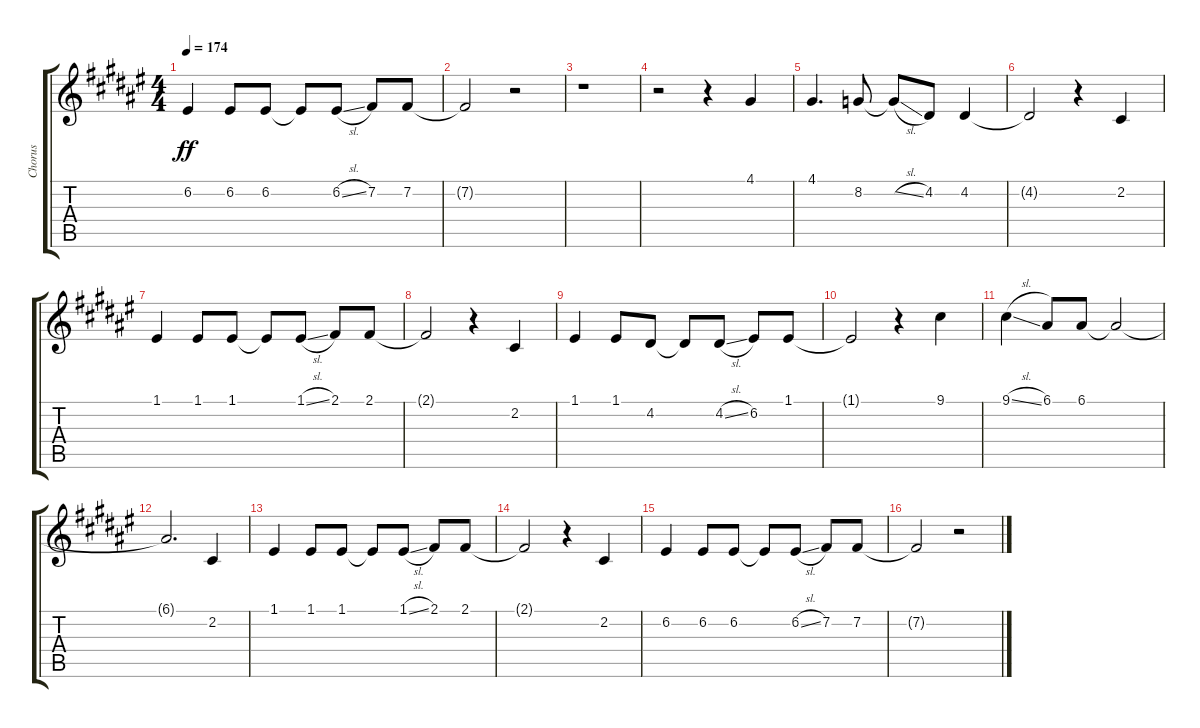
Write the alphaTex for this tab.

\track ("Chorus" "Chorus") {instrument voiceoohs}
\staff {score tabs}
\tuning (E4 B3 G3 D3 A2 E2) {hide}
\ts (4 4)
\tempo 174
\clef g2
\ks f#
6.2.4{dy ff} 6.2.8 6.2.8 6.2{t}.8 6.2{sl}.8 7.2.8 7.2.8 |
7.2{t}.2 r.2 |
r.1 |
r.2 r.4 4.1.4 |
4.1.4{d} 8.2.8 8.2{sl t}.8 4.2.8 4.2.4 |
4.2{t}.2 r.4 2.2.4 |
1.1.4 1.1.8 1.1.8 1.1{t}.8 1.1{sl}.8 2.1.8 2.1.8 |
2.1{t}.2 r.4 2.2.4 |
1.1.4 1.1.8 4.2.8 4.2{t}.8 4.2{sl}.8 6.2.8 1.1.8 |
1.1{t}.2 r.4 9.1.4 |
9.1{sl}.4 6.1.8 6.1.8 6.1{t}.2 |
6.1{t}.2{d} 2.2.4 |
1.1.4 1.1.8 1.1.8 1.1{t}.8 1.1{sl}.8 2.1.8 2.1.8 |
2.1{t}.2 r.4 2.2.4 |
6.2.4 6.2.8 6.2.8 6.2{t}.8 6.2{sl}.8 7.2.8 7.2.8 |
7.2{t}.2 r.2
